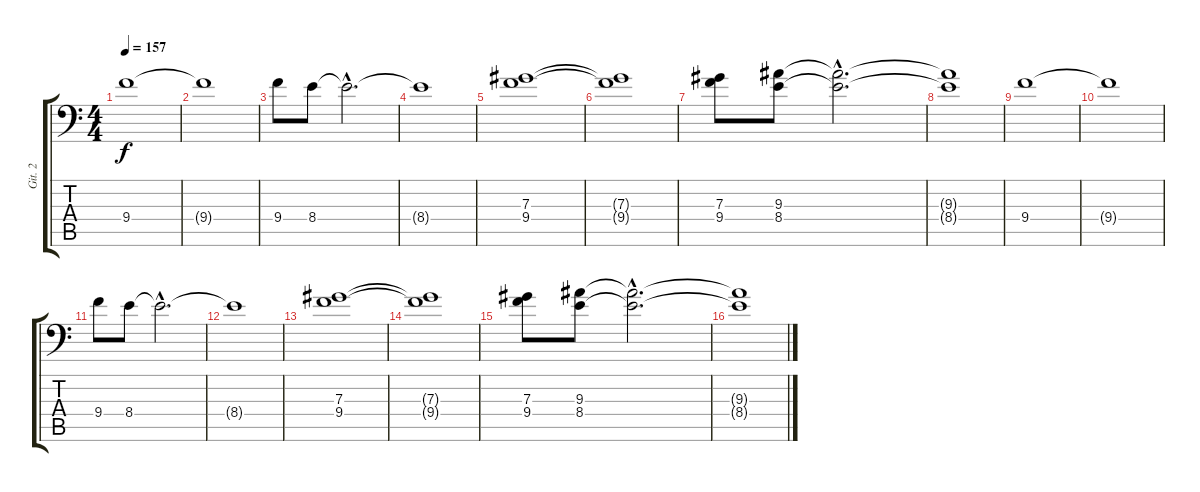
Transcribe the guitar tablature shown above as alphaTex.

\track ("Git. 2" "Git. 2") {instrument distortionguitar}
\staff {score tabs}
\tuning (Bb3 F3 Db3 Ab2 Eb2 Bb1) {hide}
\ts (4 4)
\tempo 157
\clef f4
\ks c
9.4.1{dy f} |
9.4{t}.1 |
9.4.8 8.4.8 8.4{hac t}.2{d} |
8.4{t}.1 |
(7.3 9.4).1 |
(7.3{t} 9.4{t}).1 |
(7.3 9.4).8 (9.3 8.4).8 (9.3{hac t} 8.4{hac t}).2{d} |
(9.3{t} 8.4{t}).1 |
9.4.1 |
9.4{t}.1 |
9.4.8 8.4.8 8.4{hac t}.2{d} |
8.4{t}.1 |
(7.3 9.4).1 |
(7.3{t} 9.4{t}).1 |
(7.3 9.4).8 (9.3 8.4).8 (9.3{hac t} 8.4{hac t}).2{d} |
(9.3{t} 8.4{t}).1
